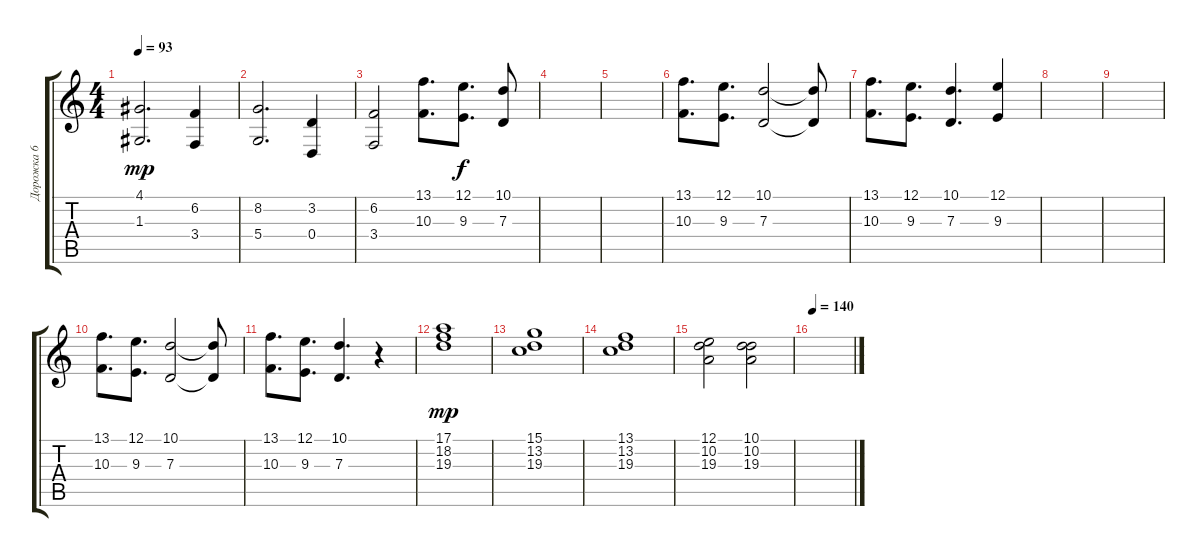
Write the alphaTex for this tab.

\track ("Дорожка 6" "Дорожка 6") {instrument choiraahs}
\staff {score tabs}
\tuning (E4 B3 G3 D3 A2 D2) {hide}
\ts (4 4)
\tempo 93
\clef g2
\ks c
(4.1 1.3).2{d dy mp} (6.2 3.4).4 |
(8.2 5.4).2{d} (3.2 0.4).4 |
(6.2 3.4).2 (13.1 10.3).8{d} (12.1 9.3).8{d dy f} (10.1 7.3).8 |
|
|
(13.1 10.3).8{d} (12.1 9.3).8{d} (10.1 7.3).2 (10.1{t} 7.3{t}).8 |
(13.1 10.3).8{d} (12.1 9.3).8{d} (10.1 7.3).4{d} (12.1 9.3).4 |
|
|
(13.1 10.3).8{d} (12.1 9.3).8{d} (10.1 7.3).2 (10.1{t} 7.3{t}).8 |
(13.1 10.3).8{d} (12.1 9.3).8{d} (10.1 7.3).4{d} r.4 |
(17.1 18.2 19.3).1{dy mp} |
(15.1 13.2 19.3).1 |
(13.1 13.2 19.3).1 |
(12.1 10.2 19.3).2 (10.1 10.2 19.3).2 |
\tempo 140
